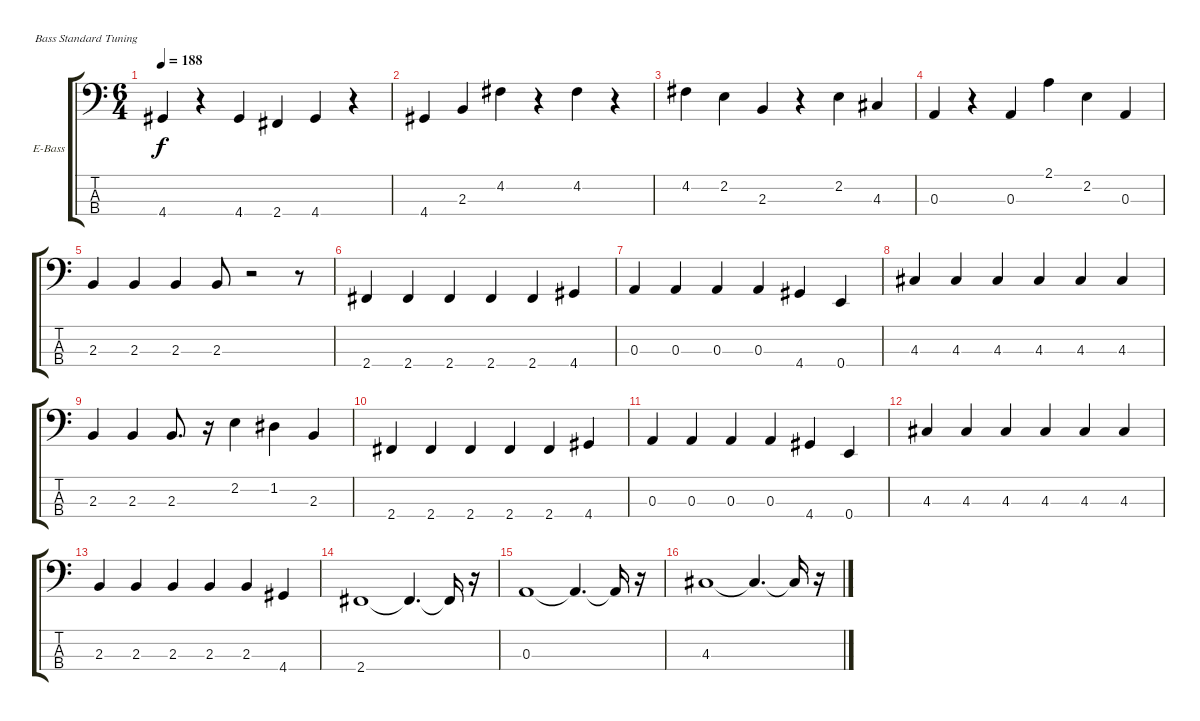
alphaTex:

\bracketExtendMode groupsimilarinstruments
\firstSystemTrackNameOrientation horizontal
\otherSystemsTrackNameOrientation horizontal
\track ("Bass" "E-Bass") {instrument electricbasspick}
\staff {score tabs}
\tuning (G2 D2 A1 E1)
\ts (6 4)
\tempo 188
\clef f4
\ks c
4.4.4{dy f} r.4 4.4.4 2.4.4 4.4.4 r.4 |
4.4.4 2.3.4 4.2.4 r.4 4.2.4 r.4 |
4.2.4 2.2.4 2.3.4 r.4 2.2.4 4.3.4 |
0.3.4 r.4 0.3.4 2.1.4 2.2.4 0.3.4 |
2.3.4 2.3.4 2.3.4 2.3.8 r.2 r.8 |
2.4.4 2.4.4 2.4.4 2.4.4 2.4.4 4.4.4 |
0.3.4 0.3.4 0.3.4 0.3.4 4.4.4 0.4.4 |
4.3.4 4.3.4 4.3.4 4.3.4 4.3.4 4.3.4 |
2.3.4 2.3.4 2.3.8{d} r.16 2.2.4 1.2.4 2.3.4 |
2.4.4 2.4.4 2.4.4 2.4.4 2.4.4 4.4.4 |
0.3.4 0.3.4 0.3.4 0.3.4 4.4.4 0.4.4 |
4.3.4 4.3.4 4.3.4 4.3.4 4.3.4 4.3.4 |
2.3.4 2.3.4 2.3.4 2.3.4 2.3.4 4.4.4 |
2.4.1 2.4{t}.4{d} 2.4{t}.16 r.16 |
0.3.1 0.3{t}.4{d} 0.3{t}.16 r.16 |
4.3.1 4.3{t}.4{d} 4.3{t}.16 r.16
